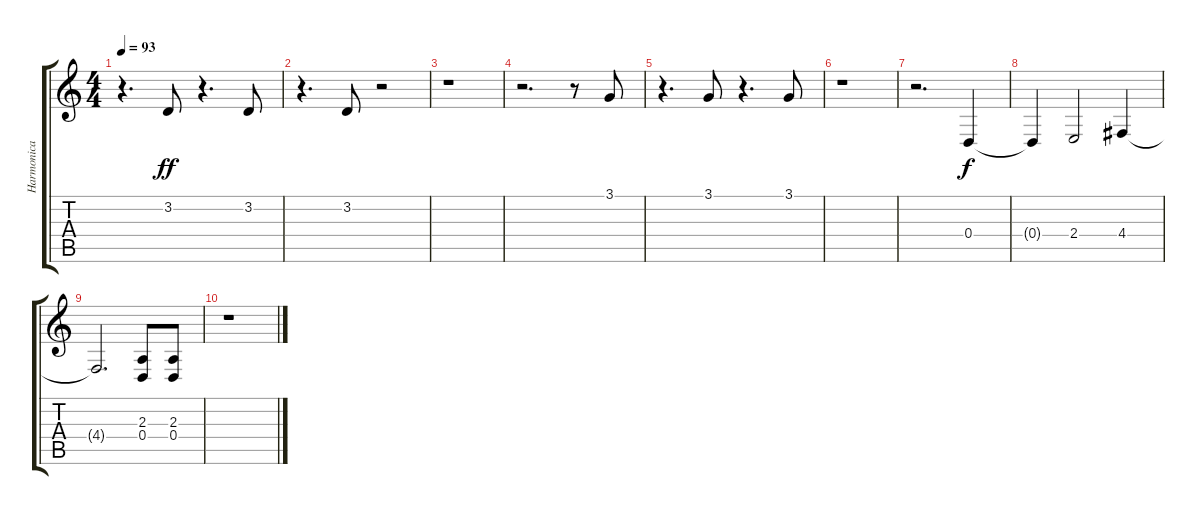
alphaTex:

\track ("Harmonica" "Harmonica") {instrument harmonica}
\staff {score tabs}
\tuning (E4 B3 G3 D3 A2 E2) {hide}
\ts (4 4)
\tempo 93
\clef g2
\ks c
r.4{d dy ff} 3.2.8 r.4{d} 3.2.8 |
r.4{d} 3.2.8 r.2 |
r.1 |
r.2{d} r.8 3.1.8 |
r.4{d} 3.1.8 r.4{d} 3.1.8 |
r.1 |
r.2{d} 0.4.4{dy f} |
0.4{t}.4 2.4.2 4.4.4 |
4.4{t}.2{d} (2.3 0.4).8 (2.3 0.4).8 |
r.1
